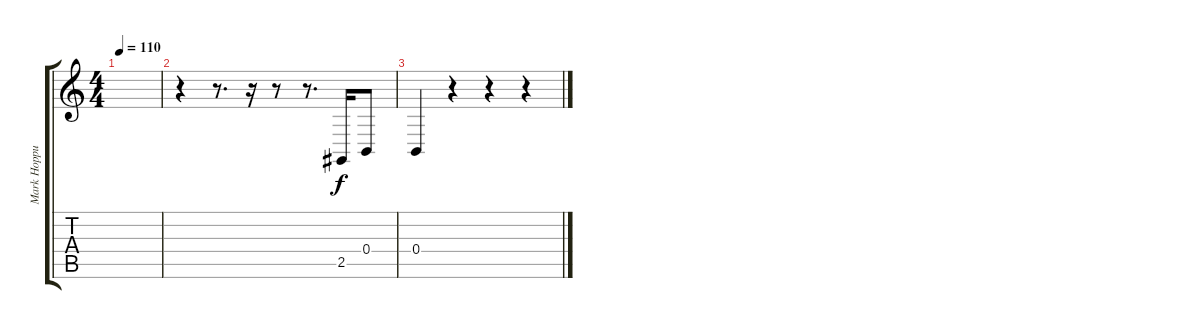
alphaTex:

\track ("Mark Hoppus Voice (Back and Delay)" "Mark Hoppu") {instrument bassoon}
\staff {score tabs}
\tuning (Db4 Ab3 E3 B2 Gb2 Db2) {hide}
\ts (4 4)
\tempo 110
\clef g2
\ks c
|
r.4 r.8{d} r.16 r.8 r.8{d} 2.5.16 0.4.8 |
0.4.4 r.4 r.4 r.4
